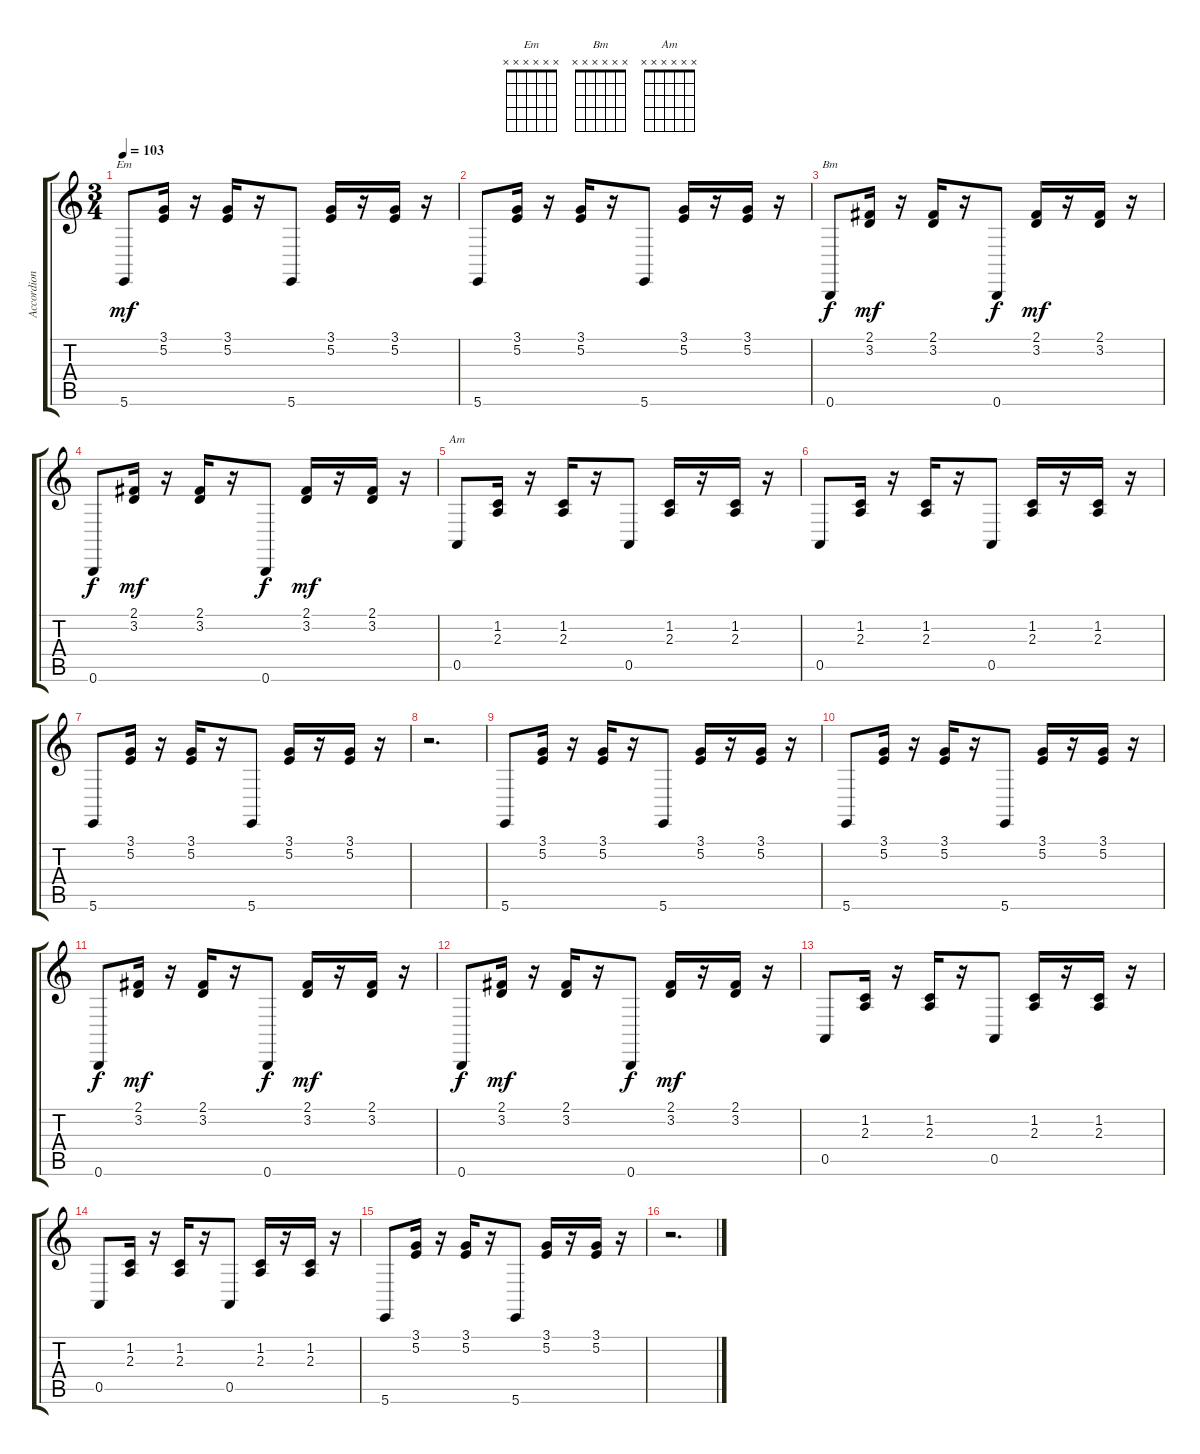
\track ("Accordion" "Accordion") {instrument accordion}
\staff {score tabs}
\tuning (E4 B3 G3 D3 A2 B1) {hide}
\chord ("Em" x x x x x x) {firstfret 0}
\chord ("Bm" x x x x x x) {firstfret 0}
\chord ("Am" x x x x x x) {firstfret 0}
\ts (3 4)
\tempo 103
\clef g2
\ks c
5.6.8{ch "Em" dy mf} (3.1 5.2).16 r.16 (3.1 5.2).16 r.16 5.6.8 (3.1 5.2).16 r.16 (3.1 5.2).16 r.16 |
5.6.8 (3.1 5.2).16 r.16 (3.1 5.2).16 r.16 5.6.8 (3.1 5.2).16 r.16 (3.1 5.2).16 r.16 |
0.6.8{ch "Bm" dy f} (2.1 3.2).16{dy mf} r.16 (2.1 3.2).16 r.16 0.6.8{dy f} (2.1 3.2).16{dy mf} r.16 (2.1 3.2).16 r.16 |
0.6.8{dy f} (2.1 3.2).16{dy mf} r.16 (2.1 3.2).16 r.16 0.6.8{dy f} (2.1 3.2).16{dy mf} r.16 (2.1 3.2).16 r.16 |
0.5.8{ch "Am"} (1.2 2.3).16 r.16 (1.2 2.3).16 r.16 0.5.8 (1.2 2.3).16 r.16 (1.2 2.3).16 r.16 |
0.5.8 (1.2 2.3).16 r.16 (1.2 2.3).16 r.16 0.5.8 (1.2 2.3).16 r.16 (1.2 2.3).16 r.16 |
5.6.8 (3.1 5.2).16 r.16 (3.1 5.2).16 r.16 5.6.8 (3.1 5.2).16 r.16 (3.1 5.2).16 r.16 |
r.2{d} |
5.6.8 (3.1 5.2).16 r.16 (3.1 5.2).16 r.16 5.6.8 (3.1 5.2).16 r.16 (3.1 5.2).16 r.16 |
5.6.8 (3.1 5.2).16 r.16 (3.1 5.2).16 r.16 5.6.8 (3.1 5.2).16 r.16 (3.1 5.2).16 r.16 |
0.6.8{dy f} (2.1 3.2).16{dy mf} r.16 (2.1 3.2).16 r.16 0.6.8{dy f} (2.1 3.2).16{dy mf} r.16 (2.1 3.2).16 r.16 |
0.6.8{dy f} (2.1 3.2).16{dy mf} r.16 (2.1 3.2).16 r.16 0.6.8{dy f} (2.1 3.2).16{dy mf} r.16 (2.1 3.2).16 r.16 |
0.5.8 (1.2 2.3).16 r.16 (1.2 2.3).16 r.16 0.5.8 (1.2 2.3).16 r.16 (1.2 2.3).16 r.16 |
0.5.8 (1.2 2.3).16 r.16 (1.2 2.3).16 r.16 0.5.8 (1.2 2.3).16 r.16 (1.2 2.3).16 r.16 |
5.6.8 (3.1 5.2).16 r.16 (3.1 5.2).16 r.16 5.6.8 (3.1 5.2).16 r.16 (3.1 5.2).16 r.16 |
r.2{d}
